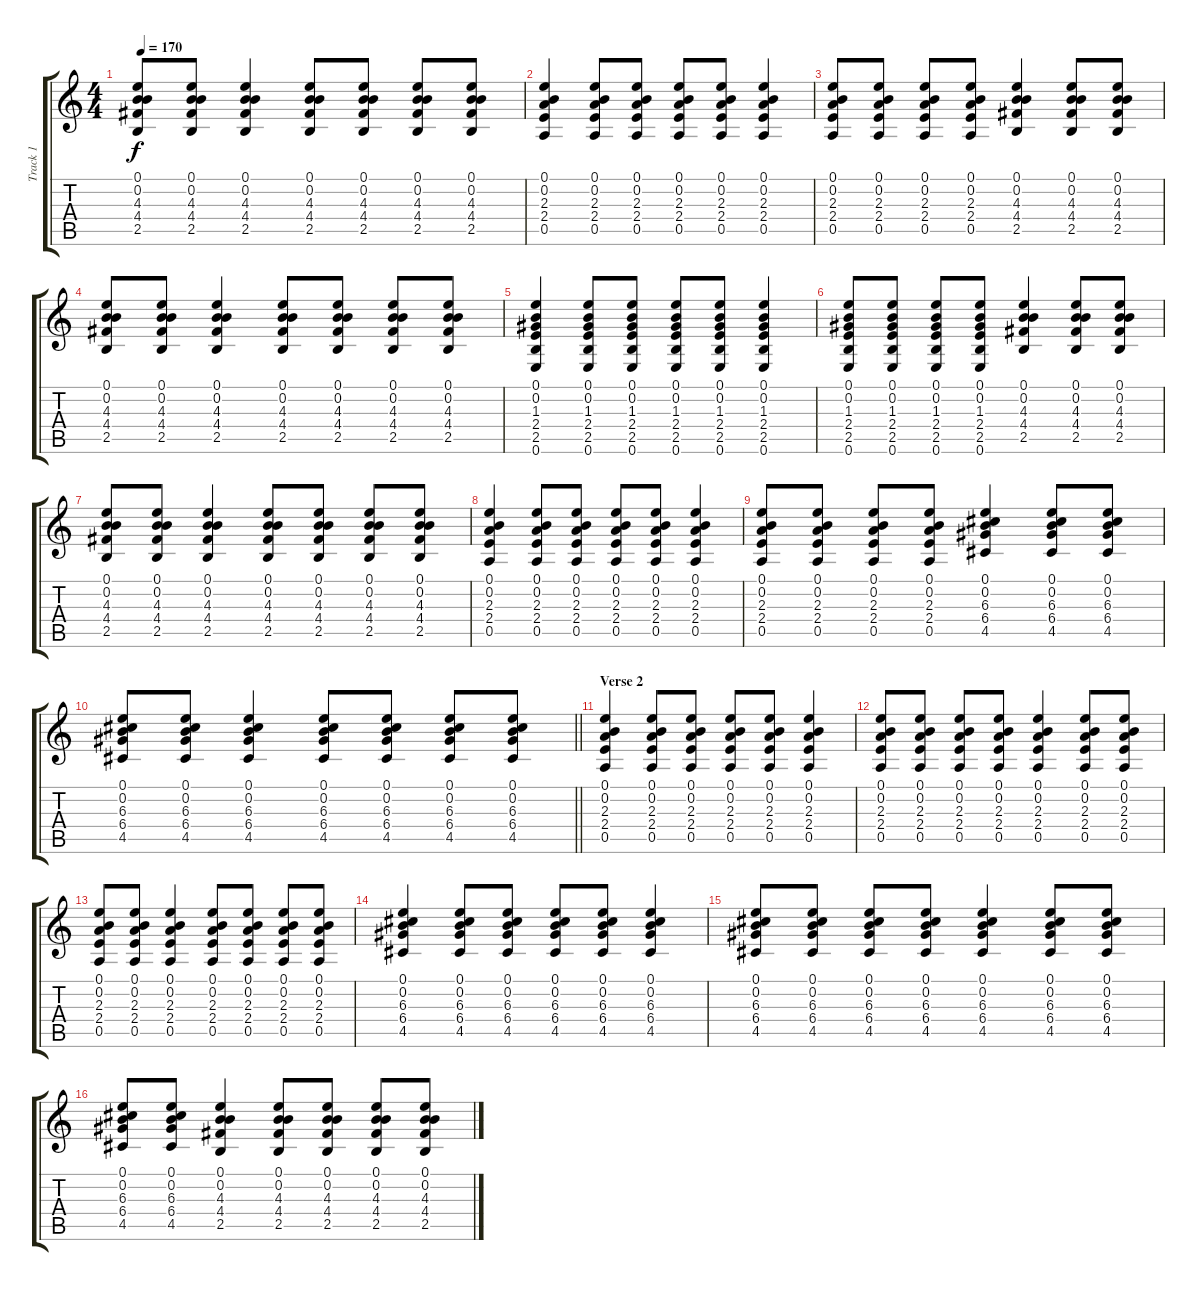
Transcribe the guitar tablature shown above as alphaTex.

\track ("Track 1" "Track 1") {instrument acousticguitarsteel}
\staff {score tabs}
\tuning (E4 B3 G3 D3 A2 E2) {hide}
\ts (4 4)
\tempo 170
\clef g2
\ks c
(0.1 0.2 4.3 4.4 2.5).8{dy f} (0.1 0.2 4.3 4.4 2.5).8 (0.1 0.2 4.3 4.4 2.5).4 (0.1 0.2 4.3 4.4 2.5).8 (0.1 0.2 4.3 4.4 2.5).8 (0.1 0.2 4.3 4.4 2.5).8 (0.1 0.2 4.3 4.4 2.5).8 |
(0.1 0.2 2.3 2.4 0.5).4 (0.1 0.2 2.3 2.4 0.5).8 (0.1 0.2 2.3 2.4 0.5).8 (0.1 0.2 2.3 2.4 0.5).8 (0.1 0.2 2.3 2.4 0.5).8 (0.1 0.2 2.3 2.4 0.5).4 |
(0.1 0.2 2.3 2.4 0.5).8 (0.1 0.2 2.3 2.4 0.5).8 (0.1 0.2 2.3 2.4 0.5).8 (0.1 0.2 2.3 2.4 0.5).8 (0.1 0.2 4.3 4.4 2.5).4 (0.1 0.2 4.3 4.4 2.5).8 (0.1 0.2 4.3 4.4 2.5).8 |
(0.1 0.2 4.3 4.4 2.5).8 (0.1 0.2 4.3 4.4 2.5).8 (0.1 0.2 4.3 4.4 2.5).4 (0.1 0.2 4.3 4.4 2.5).8 (0.1 0.2 4.3 4.4 2.5).8 (0.1 0.2 4.3 4.4 2.5).8 (0.1 0.2 4.3 4.4 2.5).8 |
(0.1 0.2 1.3 2.4 2.5 0.6).4 (0.1 0.2 1.3 2.4 2.5 0.6).8 (0.1 0.2 1.3 2.4 2.5 0.6).8 (0.1 0.2 1.3 2.4 2.5 0.6).8 (0.1 0.2 1.3 2.4 2.5 0.6).8 (0.1 0.2 1.3 2.4 2.5 0.6).4 |
(0.1 0.2 1.3 2.4 2.5 0.6).8 (0.1 0.2 1.3 2.4 2.5 0.6).8 (0.1 0.2 1.3 2.4 2.5 0.6).8 (0.1 0.2 1.3 2.4 2.5 0.6).8 (0.1 0.2 4.3 4.4 2.5).4 (0.1 0.2 4.3 4.4 2.5).8 (0.1 0.2 4.3 4.4 2.5).8 |
(0.1 0.2 4.3 4.4 2.5).8 (0.1 0.2 4.3 4.4 2.5).8 (0.1 0.2 4.3 4.4 2.5).4 (0.1 0.2 4.3 4.4 2.5).8 (0.1 0.2 4.3 4.4 2.5).8 (0.1 0.2 4.3 4.4 2.5).8 (0.1 0.2 4.3 4.4 2.5).8 |
(0.1 0.2 2.3 2.4 0.5).4 (0.1 0.2 2.3 2.4 0.5).8 (0.1 0.2 2.3 2.4 0.5).8 (0.1 0.2 2.3 2.4 0.5).8 (0.1 0.2 2.3 2.4 0.5).8 (0.1 0.2 2.3 2.4 0.5).4 |
(0.1 0.2 2.3 2.4 0.5).8 (0.1 0.2 2.3 2.4 0.5).8 (0.1 0.2 2.3 2.4 0.5).8 (0.1 0.2 2.3 2.4 0.5).8 (0.1 0.2 6.3 6.4 4.5).4 (0.1 0.2 6.3 6.4 4.5).8 (0.1 0.2 6.3 6.4 4.5).8 |
\barLineRight lightlight
(0.1 0.2 6.3 6.4 4.5).8 (0.1 0.2 6.3 6.4 4.5).8 (0.1 0.2 6.3 6.4 4.5).4 (0.1 0.2 6.3 6.4 4.5).8 (0.1 0.2 6.3 6.4 4.5).8 (0.1 0.2 6.3 6.4 4.5).8 (0.1 0.2 6.3 6.4 4.5).8 |
\section ("" "Verse 2 ")
(0.1 0.2 2.3 2.4 0.5).4 (0.1 0.2 2.3 2.4 0.5).8 (0.1 0.2 2.3 2.4 0.5).8 (0.1 0.2 2.3 2.4 0.5).8 (0.1 0.2 2.3 2.4 0.5).8 (0.1 0.2 2.3 2.4 0.5).4 |
(0.1 0.2 2.3 2.4 0.5).8 (0.1 0.2 2.3 2.4 0.5).8 (0.1 0.2 2.3 2.4 0.5).8 (0.1 0.2 2.3 2.4 0.5).8 (0.1 0.2 2.3 2.4 0.5).4 (0.1 0.2 2.3 2.4 0.5).8 (0.1 0.2 2.3 2.4 0.5).8 |
(0.1 0.2 2.3 2.4 0.5).8 (0.1 0.2 2.3 2.4 0.5).8 (0.1 0.2 2.3 2.4 0.5).4 (0.1 0.2 2.3 2.4 0.5).8 (0.1 0.2 2.3 2.4 0.5).8 (0.1 0.2 2.3 2.4 0.5).8 (0.1 0.2 2.3 2.4 0.5).8 |
(0.1 0.2 6.3 6.4 4.5).4 (0.1 0.2 6.3 6.4 4.5).8 (0.1 0.2 6.3 6.4 4.5).8 (0.1 0.2 6.3 6.4 4.5).8 (0.1 0.2 6.3 6.4 4.5).8 (0.1 0.2 6.3 6.4 4.5).4 |
(0.1 0.2 6.3 6.4 4.5).8 (0.1 0.2 6.3 6.4 4.5).8 (0.1 0.2 6.3 6.4 4.5).8 (0.1 0.2 6.3 6.4 4.5).8 (0.1 0.2 6.3 6.4 4.5).4 (0.1 0.2 6.3 6.4 4.5).8 (0.1 0.2 6.3 6.4 4.5).8 |
(0.1 0.2 6.3 6.4 4.5).8 (0.1 0.2 6.3 6.4 4.5).8 (0.1 0.2 4.3 4.4 2.5).4 (0.1 0.2 4.3 4.4 2.5).8 (0.1 0.2 4.3 4.4 2.5).8 (0.1 0.2 4.3 4.4 2.5).8 (0.1 0.2 4.3 4.4 2.5).8
